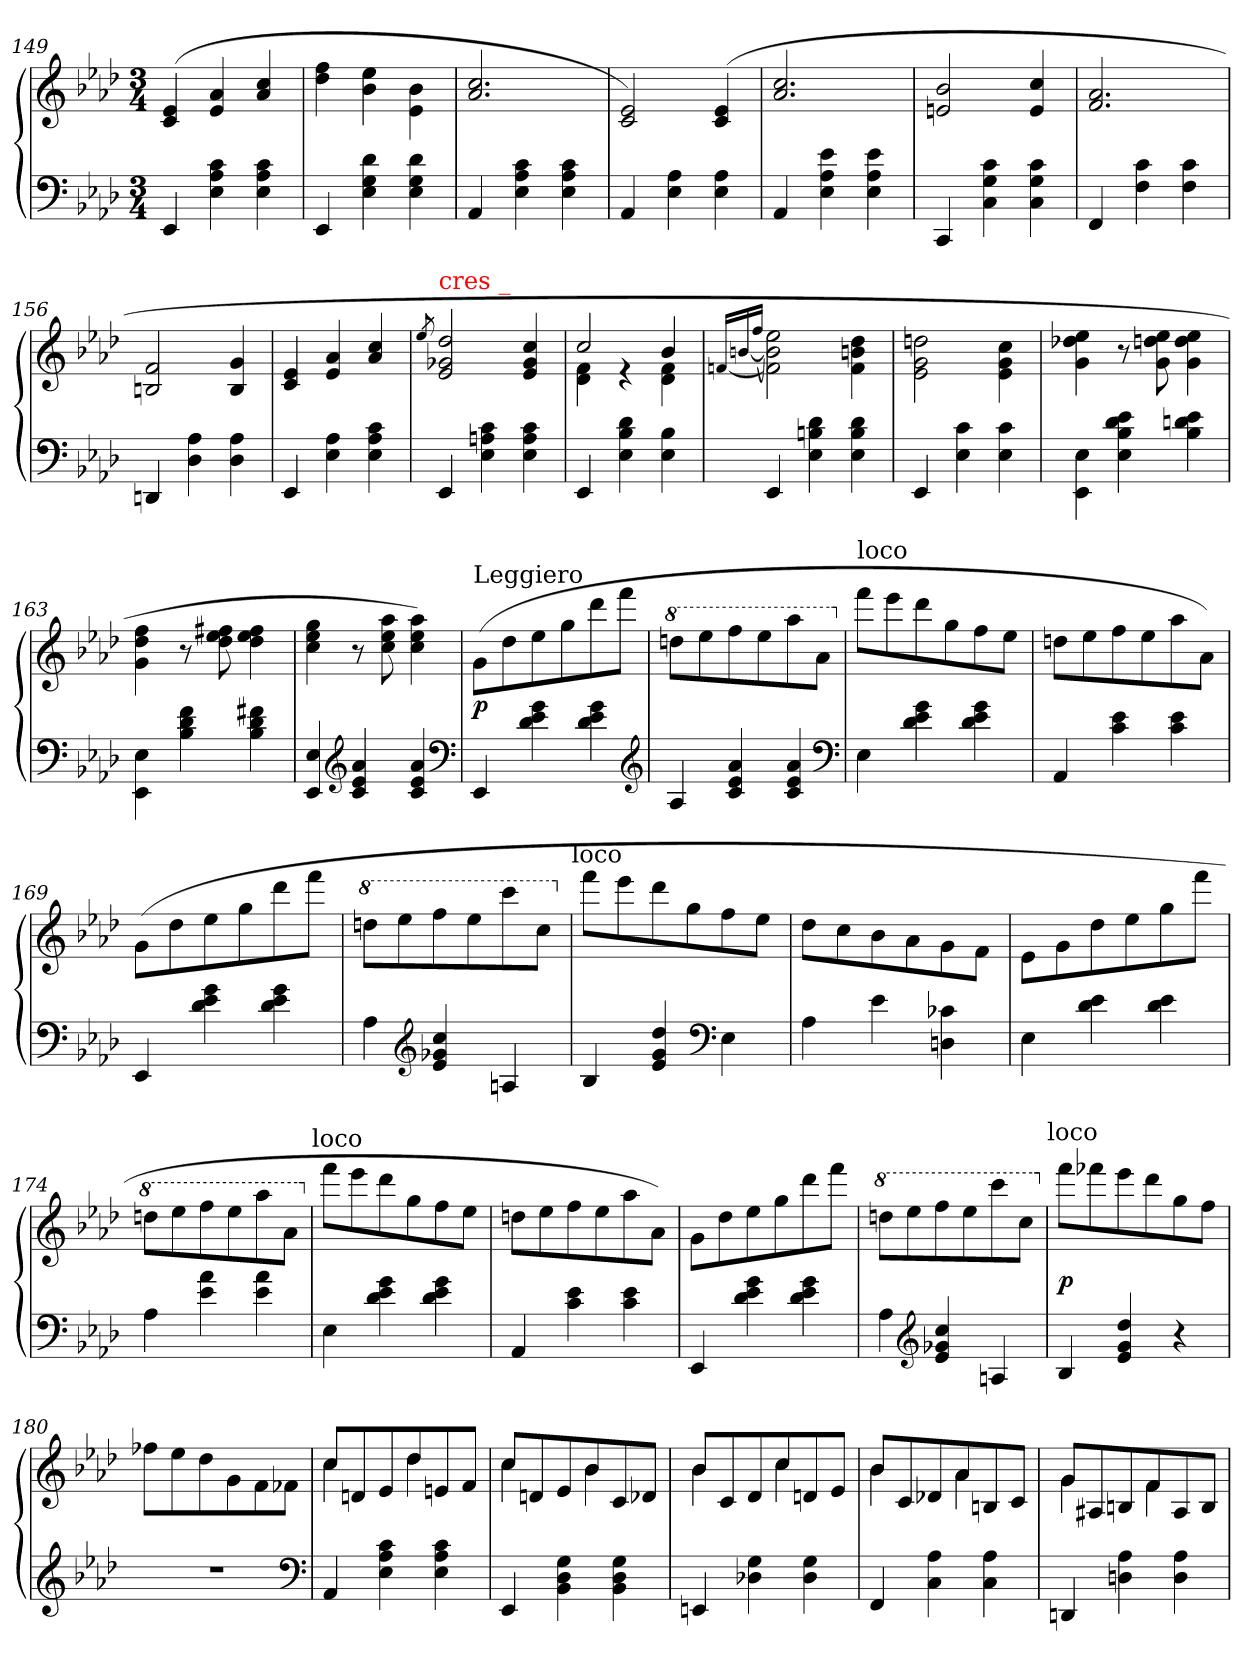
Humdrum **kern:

**kern	**kern	**dynam
*part1	*part1	*part1
*staff2	*staff1	*staff1/2
*clefF4	*clefG2	*
*k[b-e-a-d-]	*k[b-e-a-d-]	*
*A-:	*A-:	*
*M3/4	*M3/4	*
=149	=149	=149
4EE-	(>4e- 4c	.
4c 4A- 4E-	4a- 4e-	.
4c 4A- 4E-	4cc/ 4a-/	.
=150	=150	=150
4EE-	4ff 4dd-	.
4d- 4G 4E-	4ee- 4b-	.
4d- 4G 4E-	4b-\ 4e-\	.
=151	=151	=151
4AA-	2.cc/ 2.a-/	.
4c 4A- 4E-	.	.
4c 4A- 4E-	.	.
=152	=152	=152
4AA-	2e- 2c)	.
4A- 4E-	.	.
4A- 4E-	(>4e- 4c	.
=153	=153	=153
4AA-	2.cc/ 2.a-/	.
4e- 4A- 4E-	.	.
4e- 4A- 4E-	.	.
=154	=154	=154
4CC	2b- 2en	.
4c 4G 4C	.	.
4c 4G 4C	4cc 4e	.
=155	=155	=155
4FF	2.a- 2.f	.
4c 4F	.	.
4c 4F	.	.
=156	=156	=156
4DDn	2f 2Bn	.
4A- 4D-	.	.
4A- 4D-	4g 4B	.
=157	=157	=157
4EE-	4e- 4c	.
4A- 4E-	4a- 4e-	.
4c 4A- 4E-	4cc/ 4a-/	.
=158	=158	=158
.	8qee-/	.
!	!LO:TX:a:color=red:t=cres _	!
4EE-	2dd- 2g-X 2e-	.
4c 4An 4E-	.	.
4c 4A 4E-	4cc 4g- 4e-	.
=159	=159	=159
*	*^	*
4EE-	2cc	4f 4d-	.
4d- 4B- 4E-	.	4re	.
4B- 4E-	4b-	4f 4d-	.
*	*v	*v	*
=160	=160	=160
.	[16qqfn/LL	.
.	[16qqbn/	.
.	(<16qqff/JJ	.
4EE-	2ee- 2b] 2f])	.
4d- 4Bn 4E-	.	.
4d- 4B 4E-	4dd-\ 4b\ 4f\	.
=161	=161	=161
4EE-	2ddn\ 2g\ 2e-\	.
4c 4E-	.	.
4c 4E-	4cc\ 4g\ 4e-\	.
=162	=162	=162
4E-\ 4EE-\	4ee- 4dd-X 4g	.
4e- 4d- 4B- 4E-	8r	.
.	8ee- 8ddn 8g	.
4e- 4dn 4B-	4ee- 4dd 4g	.
=163	=163	=163
4E-\ 4EE-\	4ff 4dd- 4g	.
4f 4d- 4B-	8r	.
.	8ff#X 8ee- 8dd-	.
4f#X 4d- 4B-	4ff# 4ee- 4dd-	.
=164	=164	=164
4E- 4EE-	4gg 4ee- 4cc	.
*clefG2	*	*
4a- 4e- 4c	8r	.
.	8aa- 8ee- 8cc	.
4a- 4e- 4c	4aa- 4ee- 4cc)	.
*clefF4	*	*
=165	=165	=165
!	!LO:TX:a:t=Leggiero	!
4EE-	(>8gL	p
.	8dd-	.
4g 4e- 4d-	8ee-	.
.	8gg	.
4g 4e- 4d-	8ddd-	.
.	8fffJ	.
*clefG2	*	*
=166	=166	=166
*	*8va	*
4A-	8dddnL	.
.	8eee-	.
4a- 4e- 4c	8fff	.
.	8eee-	.
4a- 4e- 4c	8aaa-	.
.	8aa-J	.
*clefF4	*	*
=167	=167	=167
*	*X8va	*
!	!LO:TX:a:t=loco	!
4E-	8fffL	.
.	8eee-	.
4g 4e- 4d-	8ddd-	.
.	8gg	.
4g 4e- 4d-	8ff	.
.	8ee-J	.
=168	=168	=168
4AA-	8ddnL	.
.	8ee-	.
4e- 4c	8ff	.
.	8ee-	.
4e- 4c	8aa-	.
.	8a-J)	.
=169	=169	=169
4EE-	(8gL	.
.	8dd-	.
4g 4e- 4d-	8ee-	.
.	8gg	.
4g 4e- 4d-	8ddd-	.
.	8fffJ	.
=170	=170	=170
*	*8va	*
4A-	8dddnL	.
.	8eee-	.
*clefG2	*	*
4cc 4g-X 4e-	8fff	.
.	8eee-	.
4An	8cccc	.
.	8cccJ	.
!	!LO:TX:a:t=loco	!
=171	=171	=171
*	*X8va	*
4B-	8fffL	.
.	8eee-	.
4dd- 4g 4e-	8ddd-	.
.	8gg	.
*clefF4	*	*
4E-	8ff	.
.	8ee-J	.
=172	=172	=172
4A-	8dd-\L	.
.	8cc	.
4e-	8b-	.
.	8a-	.
4c-X 4Dn	8g	.
.	8fJ	.
=173	=173	=173
4E-	8e-L	.
.	8g	.
4e- 4d-	8dd-	.
.	8ee-	.
4e- 4d-	8gg	.
.	8fffJ	.
=174	=174	=174
*	*8va	*
4A-	8dddnL	.
.	8eee-	.
4a- 4e-	8fff	.
.	8eee-	.
4a- 4e-	8aaa-	.
.	8aa-J	.
!	!LO:TX:a:t=loco	!
=175	=175	=175
*	*X8va	*
4E-	8fffL	.
.	8eee-	.
4g 4e- 4d-	8ddd-	.
.	8gg	.
4g 4e- 4d-	8ff	.
.	8ee-J	.
=176	=176	=176
4AA-	8ddnL	.
.	8ee-	.
4e- 4c	8ff	.
.	8ee-	.
4e- 4c	8aa-	.
.	8a-J)	.
=177	=177	=177
4EE-	8gL	.
.	8dd-	.
4g 4e- 4d-	8ee-	.
.	8gg	.
4g 4e- 4d-	8ddd-	.
.	8fffJ	.
=178	=178	=178
*	*8va	*
4A-	8dddnL	.
.	8eee-	.
*clefG2	*	*
4cc 4g-X 4e-	8fff	.
.	8eee-	.
4An	8cccc	.
.	8cccJ	.
!	!LO:TX:a:t=loco	!
=179	=179	=179
*	*X8va	*
4B-	8fffL	p
.	8fff-X	.
4dd- 4g 4e-	8eee-	.
.	8ddd-	.
4r	8gg	.
.	8ffJ	.
=180	=180	=180
2.rdd	8ff-XL	.
.	8ee-	.
.	8dd-	.
.	8g	.
.	8f	.
.	8f-XJ	.
*clefF4	*	*
=181	=181	=181
*	*^	*
4AA-	8ccL	4cc\	.
.	8dn	.	.
4c 4A- 4E-	8e-/	8ryy	.
.	8dd-	4dd-\	.
4c 4A- 4E-	8en	.	.
.	8fJ	8ryy	.
=182	=182	=182	=182
4EE-	8ccL	4cc\	.
.	8dn/	.	.
4BB- 4D- 4G	8e-	8ryy	.
.	8b-	4b-\	.
4BB- 4D- 4G	8c	.	.
.	8d-XJ	8ryy	.
=183	=183	=183	=183
4EEn	8b-L	4b-\	.
.	8c/	.	.
4G 4D-X	8d-	8ryy	.
.	8cc	4cc\	.
4G 4D-	8dn	.	.
.	8e-J	8ryy	.
=184	=184	=184	=184
4FF	8b-L	4b-\	.
.	8c/	.	.
4A- 4C	8d-X	8ryy	.
.	8a-	4a-\	.
4A- 4C	8Bn	.	.
.	8cJ	8ryy	.
=185	=185	=185	=185
4DDn	8gL	4g\	.
.	8A#X	.	.
4A- 4Dn	8Bn/	8ryy	.
.	8f	4f\	.
4A- 4D	8A#	.	.
.	8BJ	8ryy	.
*	*v	*v	*
=	=	=
*-	*-	*-
